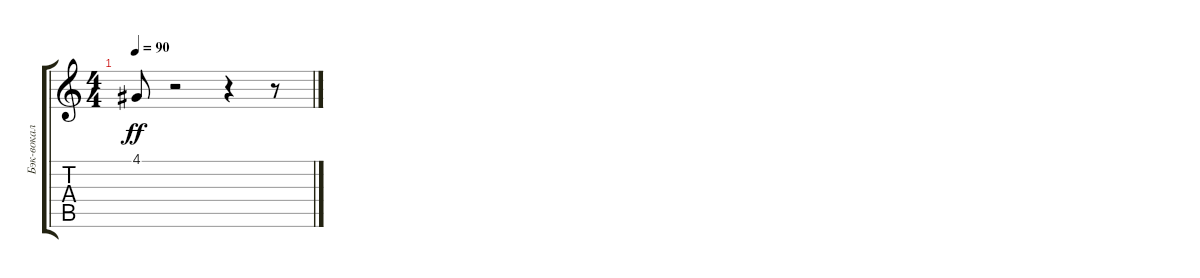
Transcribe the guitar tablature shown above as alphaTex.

\track ("Бэк-вокал" "Бэк-вокал") {instrument cello}
\staff {score tabs}
\tuning (E4 B3 G3 D3 A2 E2) {hide}
\ts (4 4)
\tempo 90
\clef g2
\ks c
4.1.8{dy ff} r.2 r.4 r.8
